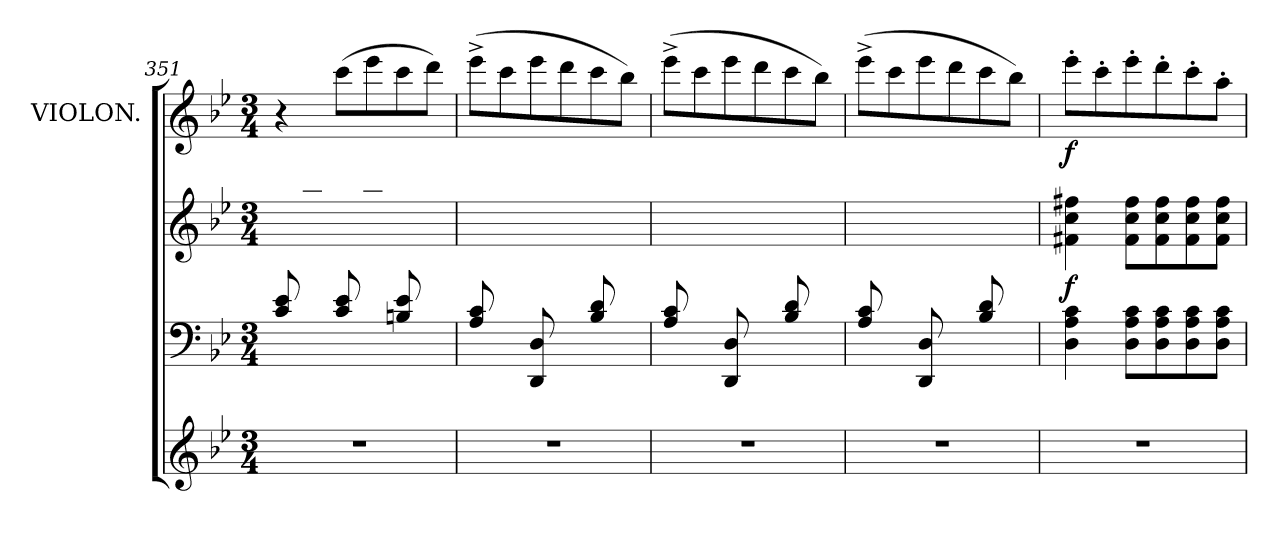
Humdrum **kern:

**kern	**kern	**kern	**dynam	**kern	**dynam
*part3	*part2	*part2	*part2	*part1	*part1
*staff4	*staff3	*staff2	*staff2/3	*staff1	*staff1
*	*	*	*	*I"VIOLON.	*
*clefG2	*clefF4	*clefG2	*	*clefG2	*
*k[b-e-]	*k[b-e-]	*k[b-e-]	*	*k[b-e-]	*
*B-:	*B-:	*B-:	*	*B-:	*
*M3/4	*M3/4	*M3/4	*	*M3/4	*
=351	=351	=351	=351	=351	=351
!LO:N:vis=1	!	!	!	!	!
*	*^	*	*	*	*
2.r	(>8c/ 8e-/L	2.ryy	8ryy	.	4r	.
.	8ryy	.	8a\^> 8ee-\^> 8aa\^>	.	.	.
.	8c/ 8e-/	.	8ryy	.	(>8ccc\L	.
.	8ryy	.	8a-X\ 8ee-\ 8aa-X\	.	8eee-\	.
.	8B/ 8e-/	.	8ryy	.	8ccc\	.
.	8ryy	.	8g\ 8ee-\ 8gg\J	.	8ddd\J)	.
=352	=352	=352	=352	=352	=352	=352
!LO:N:vis=1	!	!	!	!	!	!
2.r	8A/ 8c/L	2.ryy	8ryy	.	(>8eee-^>\L	.
.	8ryy	.	8f#X\ 8cc\ 8ff#X\	.	8ccc\	.
.	8DD/ 8D/	.	8ryy	.	8eee-\	.
.	8ryy	.	8f#\ 8cc\ 8ff#\	.	8ddd\	.
.	8B-/ 8d/	.	8ryy	.	8ccc\	.
.	8ryy	.	8g\ 8dd\ 8gg\J)	.	8bb-\J)	.
=353	=353	=353	=353	=353	=353	=353
!LO:N:vis=1	!	!	!	!	!	!
2.r	8A/ 8c/L	2.ryy	8ryy	.	(>8eee-^>\L	.
.	8ryy	.	8f#X\ 8cc\ 8ff#X\	.	8ccc\	.
.	8DD/ 8D/	.	8ryy	.	8eee-\	.
.	8ryy	.	8f#\ 8cc\ 8ff#\	.	8ddd\	.
.	8B-/ 8d/	.	8ryy	.	8ccc\	.
.	8ryy	.	8g\ 8dd\ 8gg\J	.	8bb-\J)	.
=354	=354	=354	=354	=354	=354	=354
!LO:N:vis=1	!	!	!	!	!	!
2.r	8A/ 8c/L	2.ryy	8ryy	.	(>8eee-^>\L	.
.	8ryy	.	8f#X\ 8cc\ 8ff#X\	.	8ccc\	.
.	8DD/ 8D/	.	8ryy	.	8eee-\	.
.	8ryy	.	8f#\ 8cc\ 8ff#\	.	8ddd\	.
.	8B-/ 8d/	.	8ryy	.	8ccc\	.
.	8ryy	.	8g\ 8dd\ 8gg\J	.	8bb-\J)	.
*	*v	*v	*	*	*	*
!!LO:PB:g=z
=355	=355	=355	=355	=355	=355
!LO:N:vis=1	!	!	!LO:DY:a=2	!	!LO:DY:b
2.r	4D\ 4A\ 4c\	4f#X\ 4cc\ 4ff#X\	f	8eee-'>\L	f
.	.	.	.	8ccc'>\	.
.	8D\ 8A\ 8c\L	8f#\ 8cc\ 8ff#\L	.	8eee-'>\	.
.	8D\ 8A\ 8c\	8f#\ 8cc\ 8ff#\	.	8ddd'>\	.
.	8D\ 8A\ 8c\	8f#\ 8cc\ 8ff#\	.	8ccc'>\	.
.	8D\ 8A\ 8c\J	8f#\ 8cc\ 8ff#\J	.	8aa'>\J	.
=	=	=	=	=	=
*-	*-	*-	*-	*-	*-
